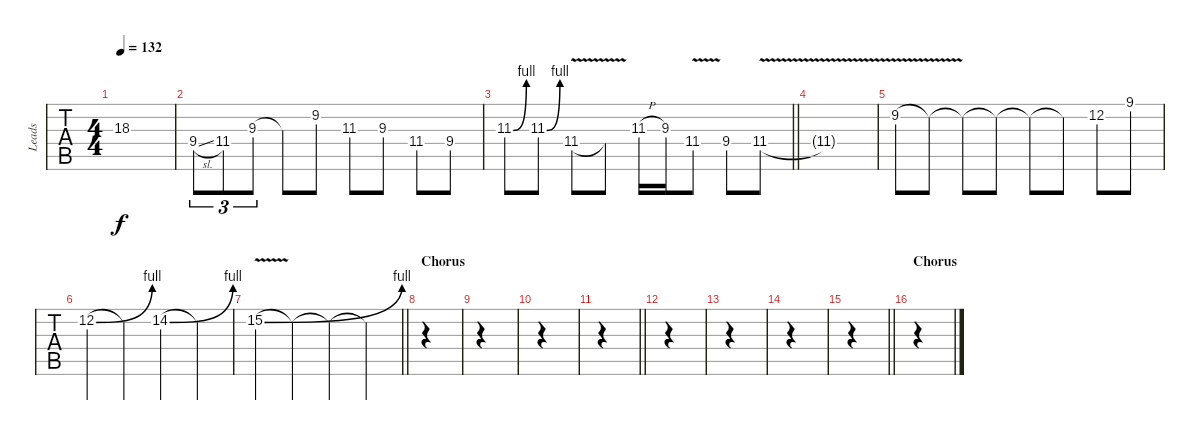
\track ("Leads" "Leads") {instrument distortionguitar}
\staff {tabs}
\tuning (E4 B3 G3 D3 A2 E2) {hide}
\ts (4 4)
\tempo 132
\clef g2
\ks c
18.3{t}.1{dy f} |
9.4{sl}.8{tu (3 2)} 11.4.8{tu (3 2)} 9.3.8{tu (3 2)} 9.3{t}.8 9.2.8 11.3.8 9.3.8 11.4.8 9.4.8 |
\barLineRight lightlight
11.3{be (bend 0 0 60 4)}.8 11.3{be (bend 0 0 60 4)}.8 11.4{v}.8 11.4{t}.8 11.3{h}.16 9.3.16 11.4{v}.8 9.4.8 11.4{v}.8 |
11.4{t}.1 |
9.2{v}.8 9.2{t}.8 9.2{t}.8 9.2{t}.8 9.2{t}.8 9.2{t}.8 12.2.8 9.1.8 |
12.2{be (bend 0 0 60 4)}.4 12.2{t}.4 14.2{be (bend 0 0 60 4)}.4 14.2{t}.4 |
\barLineRight lightlight
15.2{be (bend 0 0 60 4) v}.4 15.2{t}.4 15.2{t}.4 15.2{t}.4 |
\section ("" "Chorus")
|
|
|
\barLineRight lightlight
|
|
|
|
\barLineRight lightlight
|
\section ("" "Chorus")
